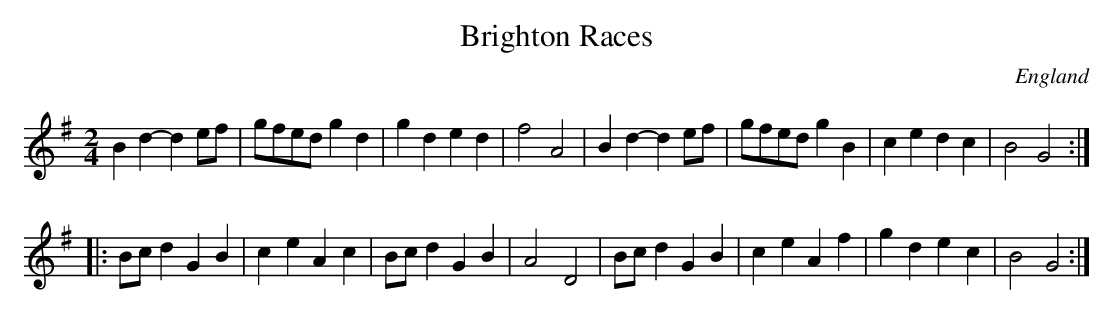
X:1
T:Brighton Races
L:1/8
M:2/4
O:England
K:G major
B2d2-d2ef | gfed g2d2 | g2d2 e2d2 | f4A4|\
B2d2-d2ef | gfed g2B2 | c2e2 d2c2 | B4 G4 :|
|:Bcd2 G2B2 | c2e2 A2c2 | Bcd2 G2B2 | A4 D4 |\
Bcd2 G2B2 | c2e2 A2f2 | g2d2 e2c2 | B4 G4 :|
